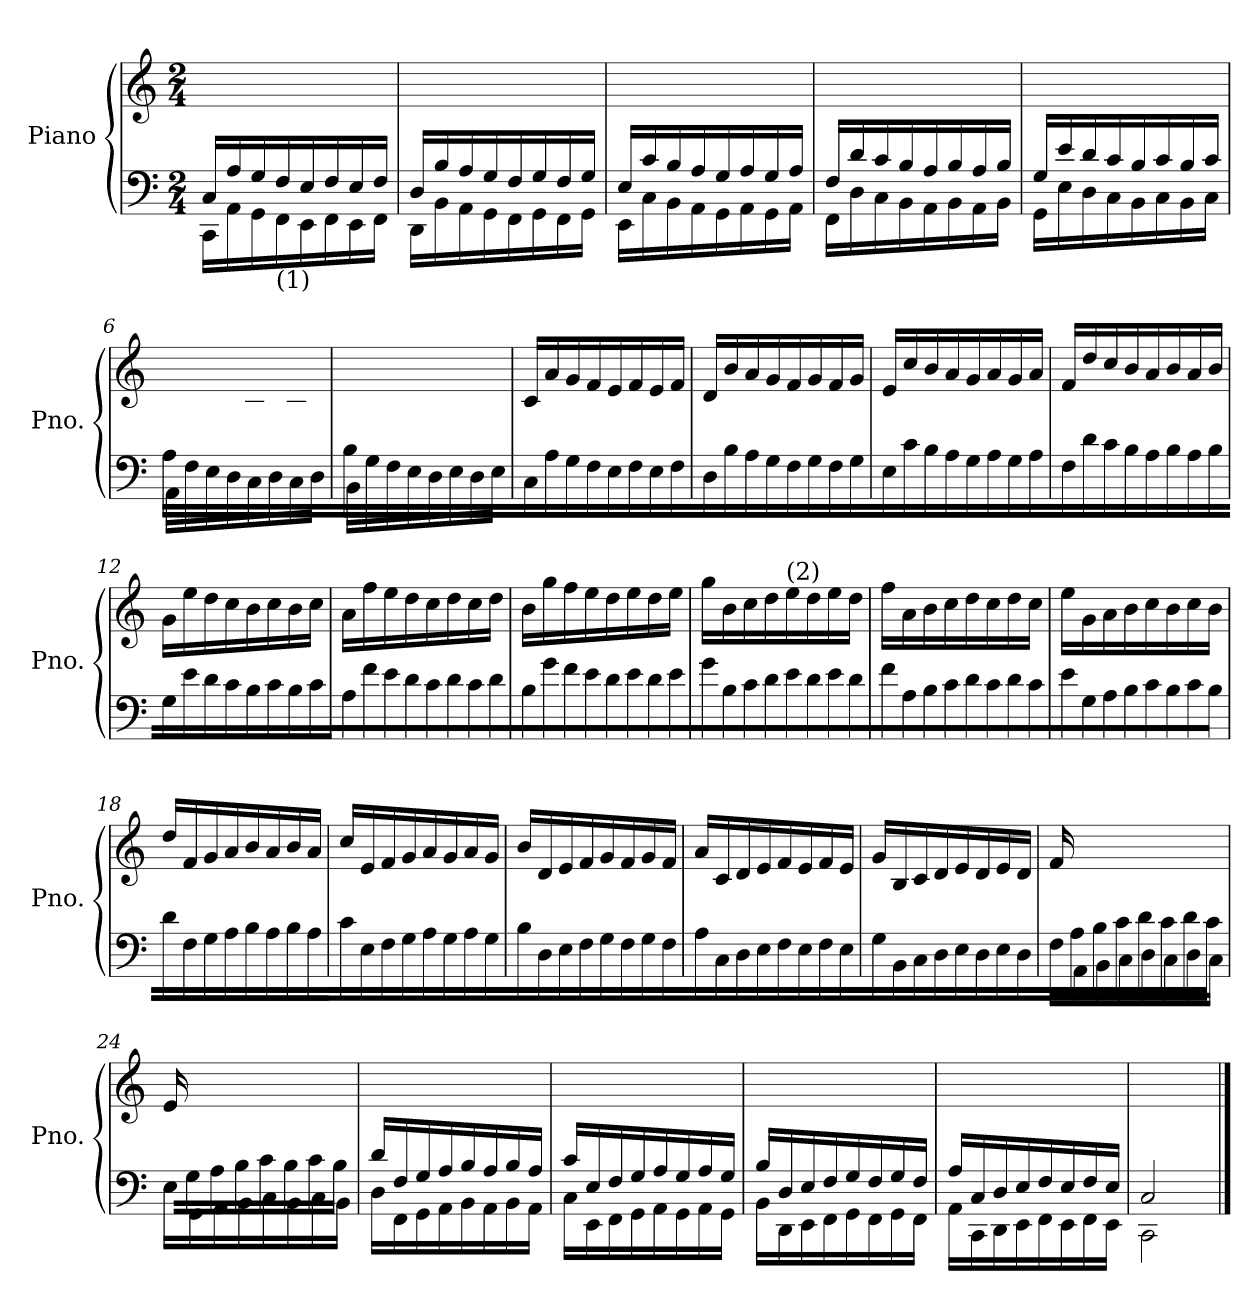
**kern	**kern
*part1	*part1
*staff2	*staff1
*I"Piano	*
*I'Pno.	*
*clefF4	*clefG2
*k[]	*k[]
*M2/4	*M2/4
=1	=1
*^	*
16C/LL	16CC<\LL	2ryy
16A/	16AA<\	.
16G/	16GG<\	.
!LO:TX:b:t=(1)	!	!
16F/	16FF<\	.
16E/	16EE<\	.
16F/	16FF<\	.
16E/	16EE<\	.
16F/JJ	16FF<\JJ	.
=2	=2	=2
16D/LL	16DD<\LL	2ryy
16B/	16BB<\	.
16A/	16AA<\	.
16G/	16GG<\	.
16F/	16FF<\	.
16G/	16GG<\	.
16F/	16FF<\	.
16G/JJ	16GG<\JJ	.
=3	=3	=3
16E/LL	16EE<\LL	2ryy
16c/	16C<\	.
16B/	16BB\	.
16A/	16AA\	.
16G/	16GG\	.
16A/	16AA\	.
16G/	16GG\	.
16A/JJ	16AA\JJ	.
=4	=4	=4
16F/LL	16FF<\LL	2ryy
16d/	16D<\	.
16c/	16C\	.
16B/	16BB\	.
16A/	16AA\	.
16B/	16BB\	.
16A/	16AA\	.
16B/JJ	16BB\JJ	.
=5	=5	=5
16G/LL	16GG<\LL	2ryy
16e/	16E<\	.
16d/	16D\	.
16c/	16C\	.
16B/	16BB\	.
16c/	16C\	.
16B/	16BB\	.
16c/JJ	16C\JJ	.
=6	=6	=6
16A/LL	16AA<\LL	16ryy
4..ryy	16F<\	16f/
.	16E\	16e/
.	16D\	16d/
.	16C\	16c/
.	16D\	16d/
.	16C\	16c/
.	16D\JJ	16d/JJ
=7	=7	=7
16B/LL	16BB<\LL	16ryy
4..ryy	16G<\	16g/
.	16F\	16f/
.	16E\	16e/
.	16D\	16d/
.	16E\	16e/
.	16D\	16d/
.	16E\JJ	16e/JJ
*v	*v	*
=8	=8
16C<\LL	16c/LL
16A<\	16a/
16G\	16g/
16F\	16f/
16E\	16e/
16F\	16f/
16E\	16e/
16F\JJ	16f/JJ
=9	=9
16D<\LL	16d/LL
16B<\	16b/
16A\	16a/
16G\	16g/
16F\	16f/
16G\	16g/
16F\	16f/
16G\JJ	16g/JJ
=10	=10
16E<\LL	16e/LL
16c<\	16cc/
16B\	16b/
16A\	16a/
16G\	16g/
16A\	16a/
16G\	16g/
16A\JJ	16a/JJ
=11	=11
16F<\LL	16f/LL
16d<\	16dd/
16c\	16cc/
16B\	16b/
16A\	16a/
16B\	16b/
16A\	16a/
16B\JJ	16b/JJ
=12	=12
16G<\LL	16g\LL
16e<\	16ee\
16d\	16dd\
16c\	16cc\
16B\	16b\
16c\	16cc\
16B\	16b\
16c\JJ	16cc\JJ
=13	=13
16A<\LL	16a\LL
16f<\	16ff\
16e\	16ee\
16d\	16dd\
16c\	16cc\
16d\	16dd\
16c\	16cc\
16d\JJ	16dd\JJ
=14	=14
16B<\LL	16b\LL
16g<\	16gg\
16f\	16ff\
16e\	16ee\
16d\	16dd\
16e\	16ee\
16d\	16dd\
16e\JJ	16ee\JJ
=15	=15
16g<\LL	16gg\LL
16B<\	16b\
16c\	16cc\
16d\	16dd\
!	!LO:TX:a:t=(2)
16e\	16ee\
16d\	16dd\
16e\	16ee\
16d\JJ	16dd\JJ
=16	=16
16f<\LL	16ff\LL
16A<\	16a\
16B\	16b\
16c\	16cc\
16d\	16dd\
16c\	16cc\
16d\	16dd\
16c\JJ	16cc\JJ
=17	=17
16e<\LL	16ee\LL
16G<\	16g\
16A\	16a\
16B\	16b\
16c\	16cc\
16B\	16b\
16c\	16cc\
16B\JJ	16b\JJ
=18	=18
16d<\LL	16dd/LL
16F<\	16f/
16G\	16g/
16A\	16a/
16B\	16b/
16A\	16a/
16B\	16b/
16A\JJ	16a/JJ
=19	=19
16c<\LL	16cc/LL
16E<\	16e/
16F\	16f/
16G\	16g/
16A\	16a/
16G\	16g/
16A\	16a/
16G\JJ	16g/JJ
=20	=20
16B<\LL	16b/LL
16D<\	16d/
16E\	16e/
16F\	16f/
16G\	16g/
16F\	16f/
16G\	16g/
16F\JJ	16f/JJ
=21	=21
16A<\LL	16a/LL
16C<\	16c/
16D\	16d/
16E\	16e/
16F\	16f/
16E\	16e/
16F\	16f/
16E\JJ	16e/JJ
=22	=22
16G<\LL	16g/LL
16BB<\	16B/
16C\	16c/
16D\	16d/
16E\	16e/
16D\	16d/
16E\	16e/
16D\JJ	16d/JJ
=23	=23
*^	*
16ryy	16F<\LL	16f/LL
16A/	16AA<\	4..ryy
16B/	16BB\	.
16c/	16C\	.
16d/	16D\	.
16c/	16C\	.
16d/	16D\	.
16c/JJ	16C\JJ	.
=24	=24	=24
16ryy	16E<\LL	16e/LL
16G/	16GG<\	4..ryy
16A/	16AA\	.
16B/	16BB\	.
16c/	16C\	.
16B/	16BB\	.
16c/	16C\	.
16B/JJ	16BB\JJ	.
=25	=25	=25
16d/LL	16D<\LL	2ryy
16F/	16FF<\	.
16G/	16GG\	.
16A/	16AA\	.
16B/	16BB\	.
16A/	16AA\	.
16B/	16BB\	.
16A/JJ	16AA\JJ	.
=26	=26	=26
16c/LL	16C<\LL	2ryy
16E/	16EE<\	.
16F/	16FF\	.
16G/	16GG\	.
16A/	16AA\	.
16G/	16GG\	.
16A/	16AA\	.
16G/JJ	16GG\JJ	.
=27	=27	=27
16B/LL	16BB<\LL	2ryy
16D/	16DD<\	.
16E/	16EE\	.
16F/	16FF\	.
16G/	16GG\	.
16F/	16FF\	.
16G/	16GG\	.
16F/JJ	16FF\JJ	.
=28	=28	=28
16A/LL	16AA<\LL	2ryy
16C/	16CC<\	.
16D/	16DD\	.
16E/	16EE\	.
16F/	16FF\	.
16E/	16EE\	.
16F/	16FF\	.
16E/JJ	16EE\JJ	.
=29	=29	=29
2C/	2CC\	2ryy
*v	*v	*
==	==
*-	*-
